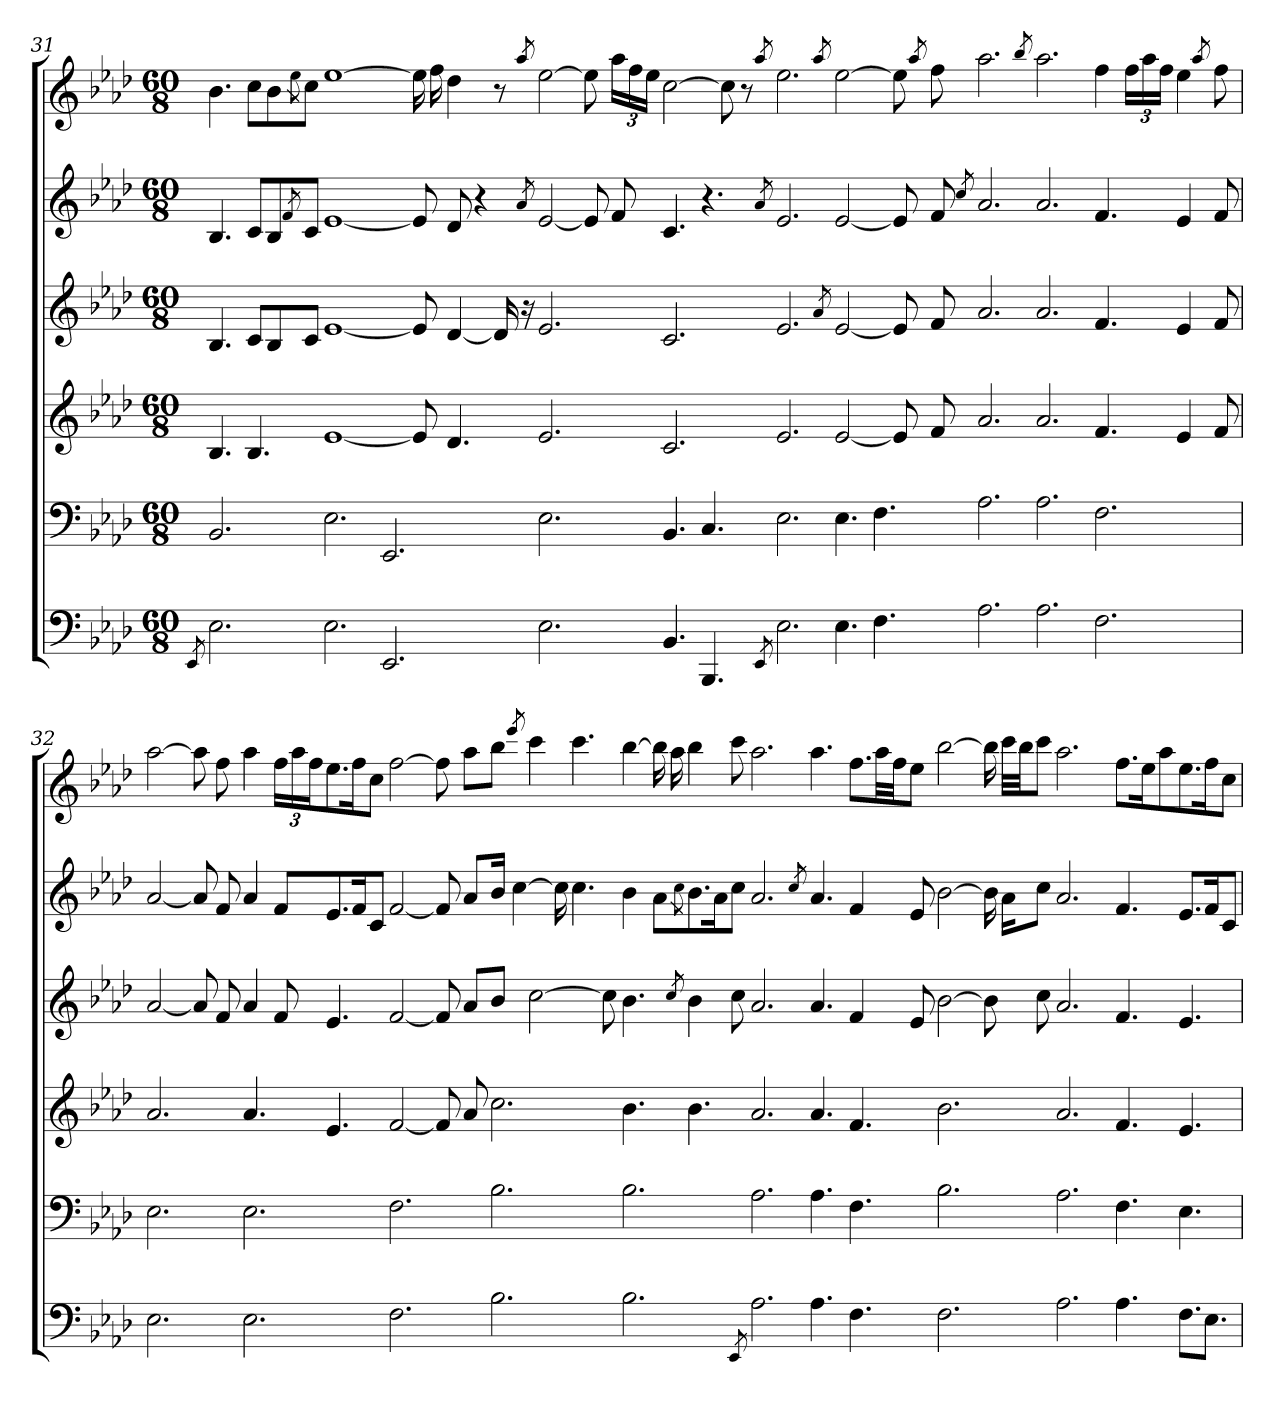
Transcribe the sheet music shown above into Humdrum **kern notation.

**kern	**kern	**kern	**kern	**kern	**kern
*part6	*part5	*part4	*part3	*part2	*part1
*staff6	*staff5	*staff4	*staff3	*staff2	*staff1
*clefF4	*clefF4	*clefG2	*clefG2	*clefG2	*clefG2
*k[b-e-a-d-]	*k[b-e-a-d-]	*k[b-e-a-d-]	*k[b-e-a-d-]	*k[b-e-a-d-]	*k[b-e-a-d-]
*M60/8	*M60/8	*M60/8	*M60/8	*M60/8	*M60/8
=31	=31	=31	=31	=31	=31
8qEE-	.	.	.	.	.
2.E-	2.BB-	4.B-	4.B-	4.B-	4.b-
.	.	4.B-	8c/L	8c/L	8cc\L
.	.	.	8B-/	8B-/	8b-\
.	.	.	.	8qf/	8qee-\
.	.	.	8c/J	8c/J	8cc\J
2.E-	2.E-	[1e-	[1e-	[1e-	[1ee-
2.EE-	2.EE-	.	.	.	.
.	.	8e-]	8e-]	8e-]	16ee-]
.	.	.	.	.	16ff
.	.	4.d-	[4d-	8d-	4dd-
.	.	.	.	4r	.
.	.	.	16d-]	.	8r
.	.	.	16r	.	.
.	.	.	.	8qa-	8qaa-
2.E-	2.E-	2.e-	2.e-	[2e-	[2ee-
.	.	.	.	8e-]	8ee-]
.	.	.	.	8f	24aa-\LL
.	.	.	.	.	24ff\
.	.	.	.	.	24ee-\JJ
4.BB-	4.BB-	2.c	2.c	4.c	[2cc
4.BBB-	4.C	.	.	4.r	.
.	.	.	.	.	8cc]
.	.	.	.	.	8r
8qEE-	.	.	.	8qa-	8qaa-
2.E-	2.E-	2.e-	2.e-	2.e-	2.ee-
.	.	.	8qa-	.	8qaa-
4.E-	4.E-	[2e-	[2e-	[2e-	[2ee-
4.F	4.F	.	.	.	.
.	.	8e-]	8e-]	8e-]	8ee-]
.	.	.	.	.	8qaa-
.	.	8f	8f	8f	8ff
.	.	.	.	8qcc	.
2.A-	2.A-	2.a-	2.a-	2.a-	2.aa-
.	.	.	.	.	8qbb-
2.A-	2.A-	2.a-	2.a-	2.a-	2.aa-
2.F	2.F	4.f	4.f	4.f	4ff
.	.	.	.	.	24ff\LL
.	.	.	.	.	24aa-\
.	.	.	.	.	24ff\JJ
.	.	4e-	4e-	4e-	4ee-
.	.	.	.	.	8qaa-
.	.	8f	8f	8f	8ff
=32	=32	=32	=32	=32	=32
2.E-	2.E-	2.a-	[2a-	[2a-	[2aa-
.	.	.	8a-]	8a-]	8aa-]
.	.	.	8f	8f	8ff
2.E-	2.E-	4.a-	4a-	4a-	4aa-
.	.	.	8f	8f/L	24ff\LL
.	.	.	.	.	24aa-\
.	.	.	.	.	24ff\J
.	.	4.e-	4.e-	8.e-/	8.ee-\
.	.	.	.	16f/K	16ff\K
.	.	.	.	8c/J	8cc\J
2.F	2.F	[2f	[2f	[2f	[2ff
.	.	8f]	8f]	8f]	8ff]
.	.	8a-	8a-/L	8a-/L	8aa-\L
2.B-	2.B-	2.cc	8b-/J	16b-/Jk	8bb-\J
.	.	.	.	[4cc	.
.	.	.	.	.	8qeee-
.	.	.	[2cc	.	4ccc
.	.	.	.	16cc]	.
.	.	.	.	4.cc	4.ccc
.	.	.	8cc]	.	.
2.B-	2.B-	4.b-	4.b-	4b-	[4bb-
.	.	.	.	8a-\L	16bb-]
.	.	.	.	.	16aa-
.	.	.	8qcc	8qcc\	.
.	.	4.b-	4b-	8.b-\	4bb-
.	.	.	.	16a-\K	.
.	.	.	8cc	8cc\J	8ccc
8qEE-	.	.	.	.	.
2.A-	2.A-	2.a-	2.a-	2.a-	2.aa-
.	.	.	.	8qcc	.
4.A-	4.A-	4.a-	4.a-	4.a-	4.aa-
4.F	4.F	4.f	4f	4f	8.ff\L
.	.	.	.	.	32aa-\LL
.	.	.	.	.	32ff\JJ
.	.	.	8e-	8e-	8ee-\J
2.F	2.B-	2.b-	[2b-	[2b-	[2bb-
.	.	.	8b-]	16b-]	16bb-]
.	.	.	.	16a-\KL	32ccc\LLL
.	.	.	.	.	32bb-\JJ
.	.	.	8cc	8cc\J	8ccc\J
2.A-	2.A-	2.a-	2.a-	2.a-	2.aa-
4.A-	4.F	4.f	4.f	4.f	8.ff\L
.	.	.	.	.	16ee-\K
.	.	.	.	.	8aa-\
8.F\L	4.E-	4.e-	4.e-	8.e-/L	8.ee-\
8.E-\J	.	.	.	16f/K	16ff\K
.	.	.	.	8c/J	8cc\J
=	=	=	=	=	=
*-	*-	*-	*-	*-	*-
